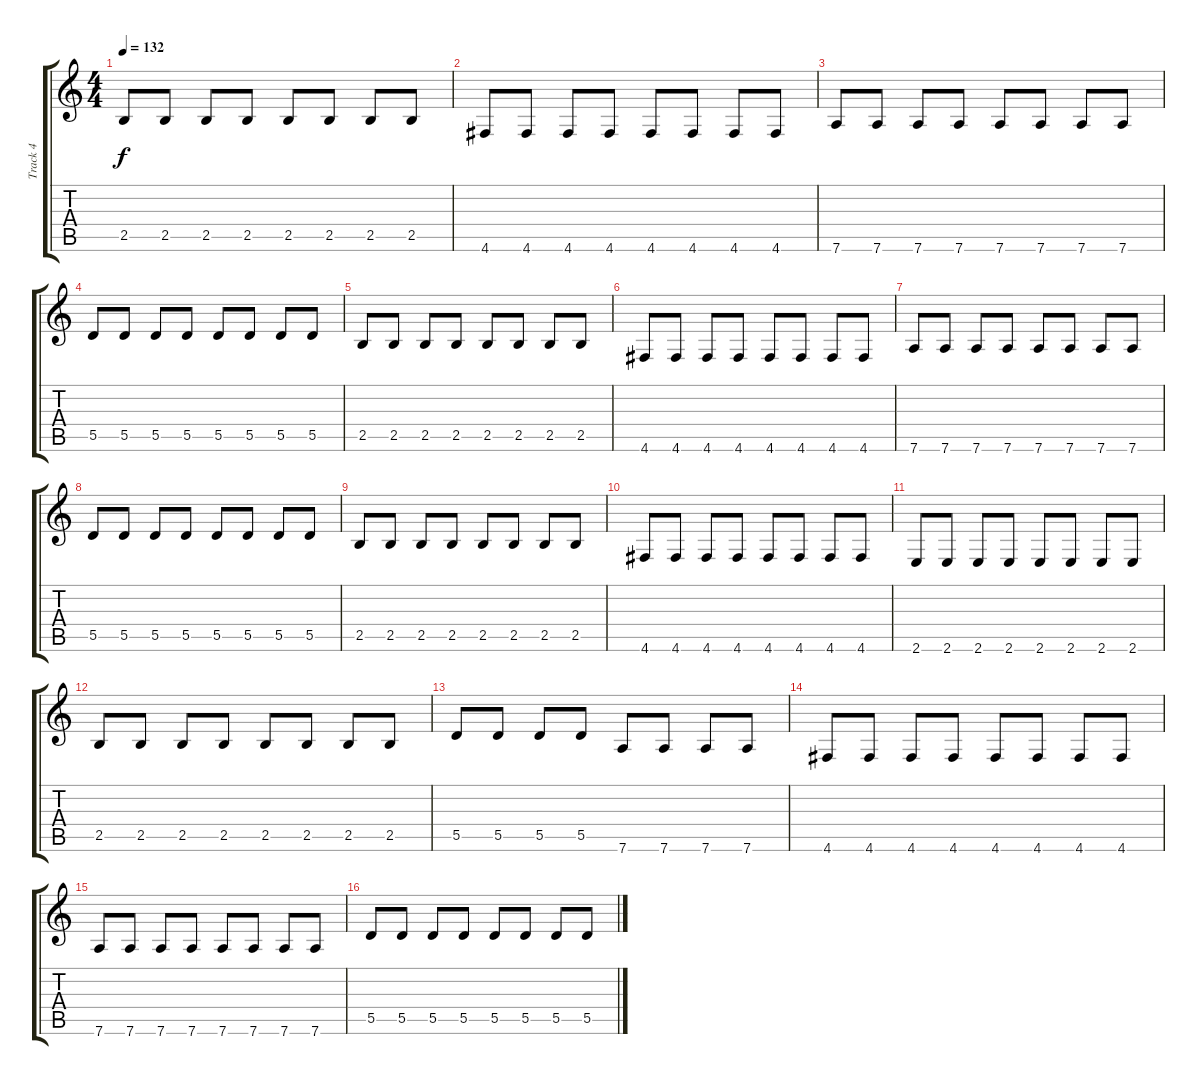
\track ("Track 4" "Track 4") {instrument electricbassfinger}
\staff {score tabs}
\tuning (E4 B3 G3 D3 A2 D2) {hide}
\ts (4 4)
\tempo 132
\clef g2
\ks c
2.5.8{dy f} 2.5.8 2.5.8 2.5.8 2.5.8 2.5.8 2.5.8 2.5.8 |
4.6.8{volume 13} 4.6.8 4.6.8 4.6.8 4.6.8 4.6.8 4.6.8 4.6.8 |
7.6.8 7.6.8 7.6.8 7.6.8 7.6.8 7.6.8 7.6.8 7.6.8 |
5.5.8 5.5.8 5.5.8 5.5.8 5.5.8 5.5.8 5.5.8 5.5.8 |
2.5.8 2.5.8 2.5.8 2.5.8 2.5.8 2.5.8 2.5.8 2.5.8 |
4.6.8 4.6.8 4.6.8 4.6.8 4.6.8 4.6.8 4.6.8 4.6.8 |
7.6.8 7.6.8 7.6.8 7.6.8 7.6.8 7.6.8 7.6.8 7.6.8 |
5.5.8 5.5.8 5.5.8 5.5.8 5.5.8 5.5.8 5.5.8 5.5.8 |
2.5.8 2.5.8 2.5.8 2.5.8 2.5.8 2.5.8 2.5.8 2.5.8 |
4.6.8 4.6.8 4.6.8 4.6.8 4.6.8 4.6.8 4.6.8 4.6.8 |
2.6.8 2.6.8 2.6.8 2.6.8 2.6.8 2.6.8 2.6.8 2.6.8 |
2.5.8 2.5.8 2.5.8 2.5.8 2.5.8 2.5.8 2.5.8 2.5.8 |
5.5.8 5.5.8 5.5.8 5.5.8 7.6.8 7.6.8 7.6.8 7.6.8 |
4.6.8 4.6.8 4.6.8 4.6.8 4.6.8 4.6.8 4.6.8 4.6.8 |
7.6.8 7.6.8 7.6.8 7.6.8 7.6.8 7.6.8 7.6.8 7.6.8 |
5.5.8 5.5.8 5.5.8 5.5.8 5.5.8 5.5.8 5.5.8 5.5.8
